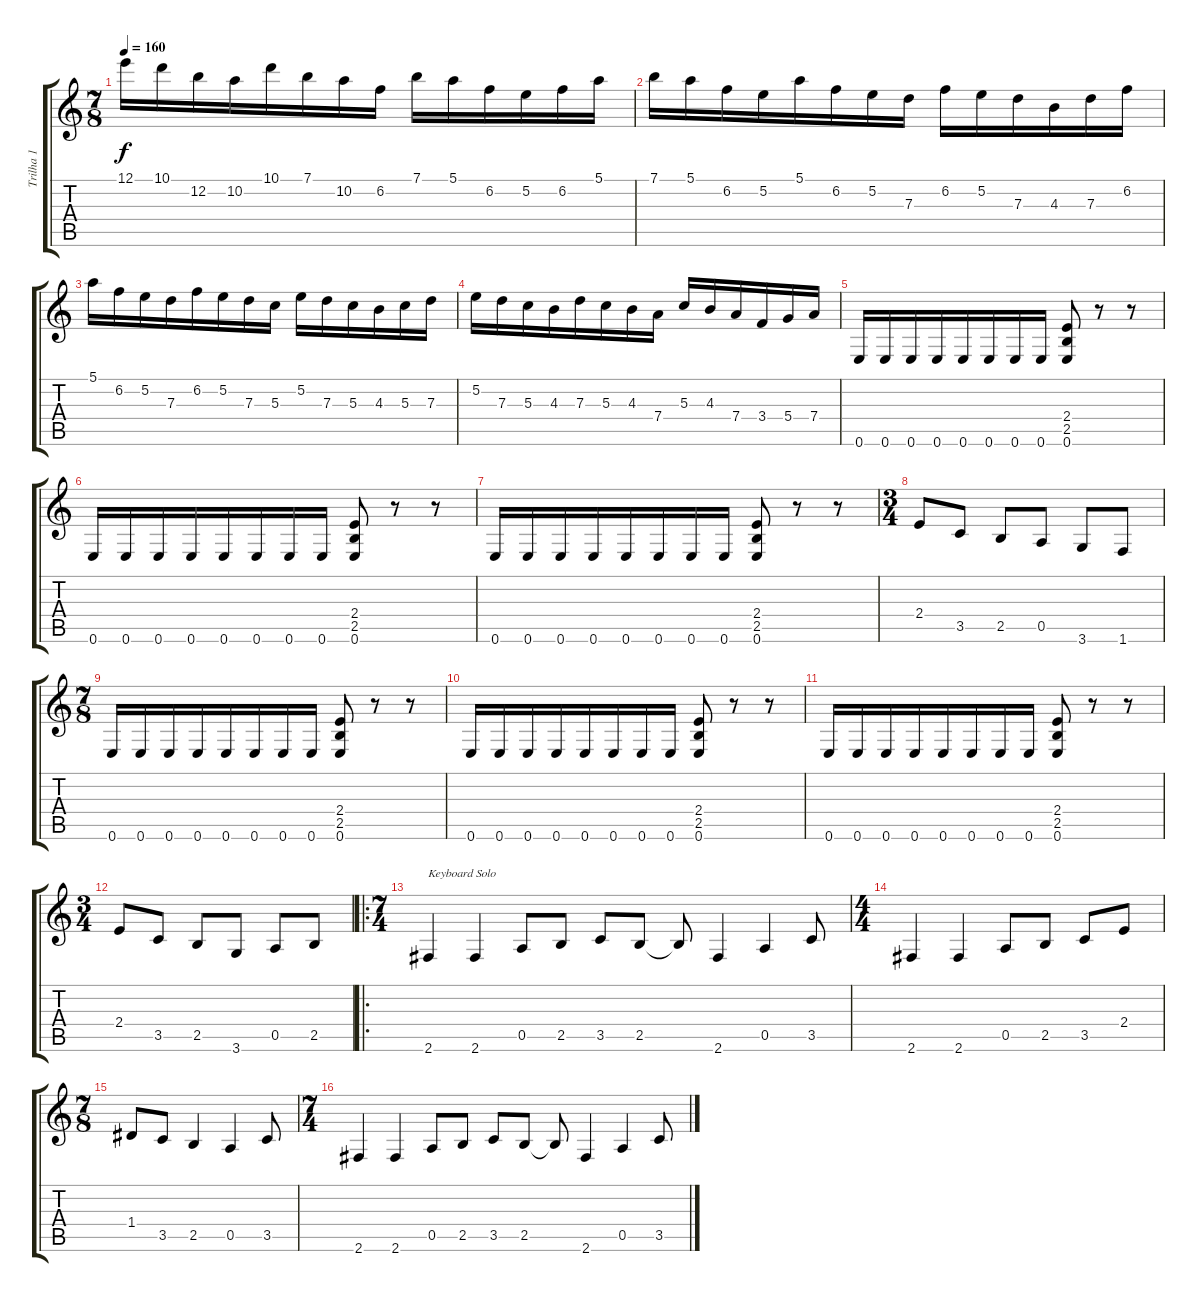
\track ("Trilha 1" "Trilha 1") {instrument distortionguitar}
\staff {score tabs}
\tuning (E4 B3 G3 D3 A2 E2) {hide}
\ts (7 8)
\tempo 160
\clef g2
\ks c
12.1.16{dy f} 10.1.16 12.2.16 10.2.16 10.1.16 7.1.16 10.2.16 6.2.16 7.1.16 5.1.16 6.2.16 5.2.16 6.2.16 5.1.16 |
7.1.16 5.1.16 6.2.16 5.2.16 5.1.16 6.2.16 5.2.16 7.3.16 6.2.16 5.2.16 7.3.16 4.3.16 7.3.16 6.2.16 |
5.1.16 6.2.16 5.2.16 7.3.16 6.2.16 5.2.16 7.3.16 5.3.16 5.2.16 7.3.16 5.3.16 4.3.16 5.3.16 7.3.16 |
5.2.16 7.3.16 5.3.16 4.3.16 7.3.16 5.3.16 4.3.16 7.4.16 5.3.16 4.3.16 7.4.16 3.4.16 5.4.16 7.4.16 |
0.6.16 0.6.16 0.6.16 0.6.16 0.6.16 0.6.16 0.6.16 0.6.16 (2.4 2.5 0.6).8 r.8 r.8 |
0.6.16 0.6.16 0.6.16 0.6.16 0.6.16 0.6.16 0.6.16 0.6.16 (2.4 2.5 0.6).8 r.8 r.8 |
0.6.16 0.6.16 0.6.16 0.6.16 0.6.16 0.6.16 0.6.16 0.6.16 (2.4 2.5 0.6).8 r.8 r.8 |
\ts (3 4)
2.4.8 3.5.8 2.5.8 0.5.8 3.6.8 1.6.8 |
\ts (7 8)
0.6.16 0.6.16 0.6.16 0.6.16 0.6.16 0.6.16 0.6.16 0.6.16 (2.4 2.5 0.6).8 r.8 r.8 |
0.6.16 0.6.16 0.6.16 0.6.16 0.6.16 0.6.16 0.6.16 0.6.16 (2.4 2.5 0.6).8 r.8 r.8 |
0.6.16 0.6.16 0.6.16 0.6.16 0.6.16 0.6.16 0.6.16 0.6.16 (2.4 2.5 0.6).8 r.8 r.8 |
\ts (3 4)
2.4.8 3.5.8 2.5.8 3.6.8 0.5.8 2.5.8 |
\ro
\ts (7 4)
2.6.4{txt "Keyboard Solo"} 2.6.4 0.5.8 2.5.8 3.5.8 2.5.8 2.5{t}.8 2.6.4 0.5.4 3.5.8 |
\ts (4 4)
2.6.4 2.6.4 0.5.8 2.5.8 3.5.8 2.4.8 |
\ts (7 8)
1.4.8 3.5.8 2.5.4 0.5.4 3.5.8 |
\ts (7 4)
2.6.4 2.6.4 0.5.8 2.5.8 3.5.8 2.5.8 2.5{t}.8 2.6.4 0.5.4 3.5.8
